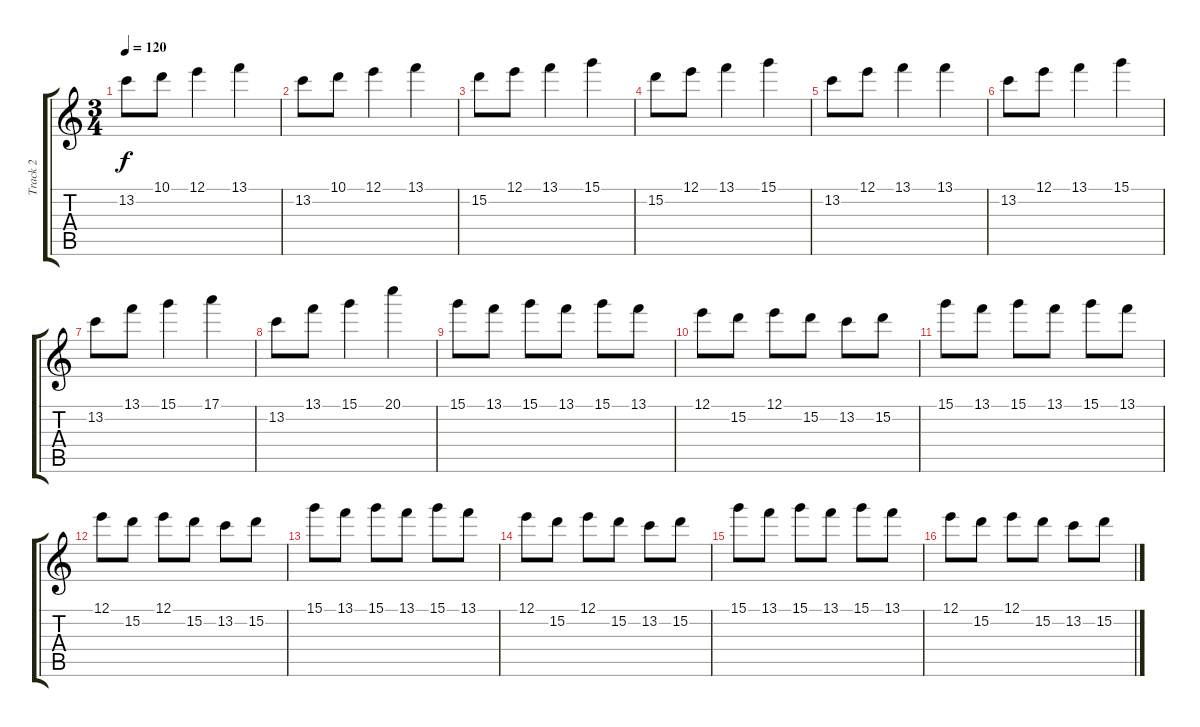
\track ("Track 2" "Track 2") {instrument electricguitarjazz}
\staff {score tabs}
\tuning (E4 B3 G3 D3 A2 E2) {hide}
\ts (3 4)
\tempo 120
\clef g2
\ks c
13.2.8{dy f} 10.1.8 12.1.4 13.1.4 |
13.2.8 10.1.8 12.1.4 13.1.4 |
15.2.8 12.1.8 13.1.4 15.1.4 |
15.2.8 12.1.8 13.1.4 15.1.4 |
13.2.8 12.1.8 13.1.4 13.1.4 |
13.2.8 12.1.8 13.1.4 15.1.4 |
13.2.8 13.1.8 15.1.4 17.1.4 |
13.2.8 13.1.8 15.1.4 20.1.4 |
15.1.8 13.1.8 15.1.8 13.1.8 15.1.8 13.1.8 |
12.1.8 15.2.8 12.1.8 15.2.8 13.2.8 15.2.8 |
15.1.8 13.1.8 15.1.8 13.1.8 15.1.8 13.1.8 |
12.1.8 15.2.8 12.1.8 15.2.8 13.2.8 15.2.8 |
15.1.8 13.1.8 15.1.8 13.1.8 15.1.8 13.1.8 |
12.1.8 15.2.8 12.1.8 15.2.8 13.2.8 15.2.8 |
15.1.8 13.1.8 15.1.8 13.1.8 15.1.8 13.1.8 |
12.1.8 15.2.8 12.1.8 15.2.8 13.2.8 15.2.8
